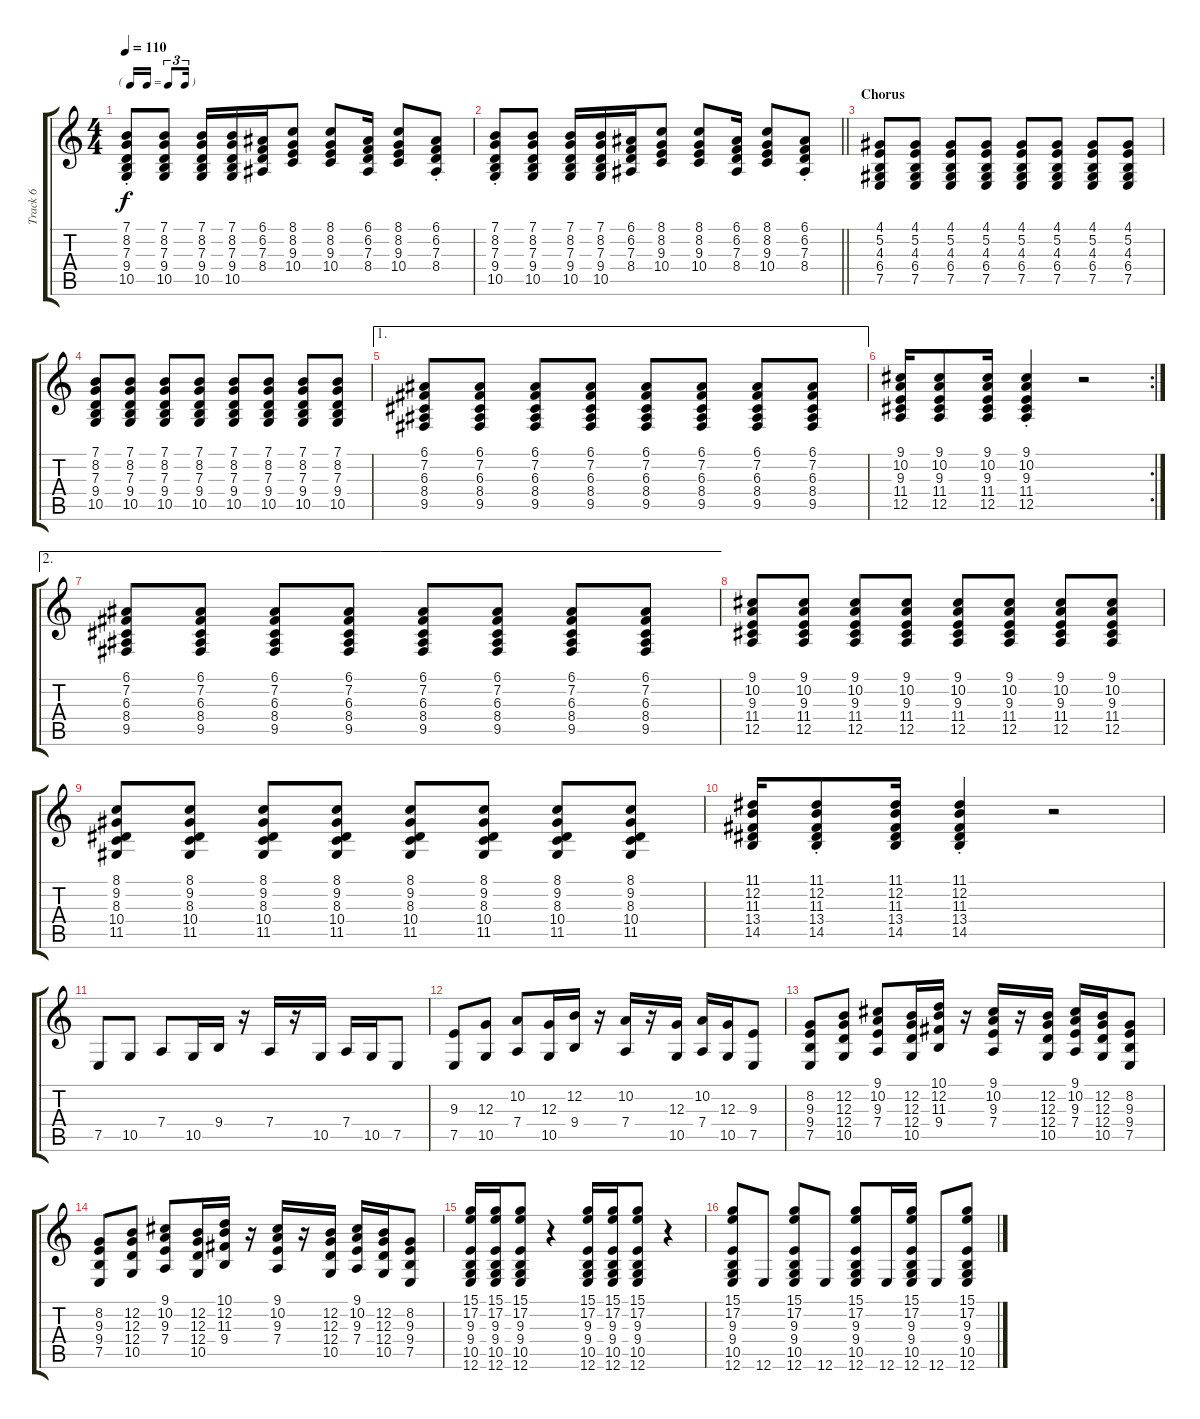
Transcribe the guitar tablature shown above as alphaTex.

\track ("Track 6" "Track 6") {instrument drawbarorgan}
\staff {score tabs}
\tuning (E4 B3 G3 D3 A2 E2) {hide}
\ts (4 4)
\tf triplet16th
\tempo 110
\clef g2
\ks c
(7.1 8.2 7.3{st} 9.4 10.5).8{dy f} (7.1 8.2 7.3 9.4 10.5).8 (7.1 8.2 7.3 9.4 10.5).16 (7.1 8.2 7.3 9.4 10.5).16 (6.1 6.2 7.3 8.4).16 (8.1 8.2 9.3 10.4).8 (8.1 8.2 9.3 10.4).8 (6.1 6.2 7.3 8.4).16 (8.1 8.2 9.3 10.4).8 (6.1 6.2 7.3 8.4{st}).8 |
\barLineRight lightlight
(7.1 8.2 7.3{st} 9.4 10.5).8 (7.1 8.2 7.3 9.4 10.5).8 (7.1 8.2 7.3 9.4 10.5).16 (7.1 8.2 7.3 9.4 10.5).16 (6.1 6.2 7.3 8.4).16 (8.1 8.2 9.3 10.4).8 (8.1 8.2 9.3 10.4).8 (6.1 6.2 7.3 8.4).16 (8.1 8.2 9.3 10.4).8 (6.1 6.2 7.3 8.4{st}).8 |
\section ("" "Chorus")
(4.1 5.2 4.3 6.4 7.5).8 (4.1 5.2 4.3 6.4 7.5).8 (4.1 5.2 4.3 6.4 7.5).8 (4.1 5.2 4.3 6.4 7.5).8 (4.1 5.2 4.3 6.4 7.5).8 (4.1 5.2 4.3 6.4 7.5).8 (4.1 5.2 4.3 6.4 7.5).8 (4.1 5.2 4.3 6.4 7.5).8 |
(7.1 8.2 7.3 9.4 10.5).8 (7.1 8.2 7.3 9.4 10.5).8 (7.1 8.2 7.3 9.4 10.5).8 (7.1 8.2 7.3 9.4 10.5).8 (7.1 8.2 7.3 9.4 10.5).8 (7.1 8.2 7.3 9.4 10.5).8 (7.1 8.2 7.3 9.4 10.5).8 (7.1 8.2 7.3 9.4 10.5).8 |
\ae 1
(6.1 7.2 6.3 8.4 9.5).8 (6.1 7.2 6.3 8.4 9.5).8 (6.1 7.2 6.3 8.4 9.5).8 (6.1 7.2 6.3 8.4 9.5).8 (6.1 7.2 6.3 8.4 9.5).8 (6.1 7.2 6.3 8.4 9.5).8 (6.1 7.2 6.3 8.4 9.5).8 (6.1 7.2 6.3 8.4 9.5).8 |
\rc 2
(9.1 10.2 9.3 11.4 12.5).16 (9.1 10.2 9.3 11.4 12.5).8 (9.1 10.2 9.3 11.4 12.5).16 (9.1{st} 10.2 9.3 11.4 12.5).4 r.2 |
\ae 2
(6.1 7.2 6.3 8.4 9.5).8 (6.1 7.2 6.3 8.4 9.5).8 (6.1 7.2 6.3 8.4 9.5).8 (6.1 7.2 6.3 8.4 9.5).8 (6.1 7.2 6.3 8.4 9.5).8 (6.1 7.2 6.3 8.4 9.5).8 (6.1 7.2 6.3 8.4 9.5).8 (6.1 7.2 6.3 8.4 9.5).8 |
(9.1 10.2 9.3 11.4 12.5).8 (9.1 10.2 9.3 11.4 12.5).8 (9.1 10.2 9.3 11.4 12.5).8 (9.1 10.2 9.3 11.4 12.5).8 (9.1 10.2 9.3 11.4 12.5).8 (9.1 10.2 9.3 11.4 12.5).8 (9.1 10.2 9.3 11.4 12.5).8 (9.1 10.2 9.3 11.4 12.5).8 |
(8.1 9.2 8.3 10.4 11.5).8 (8.1 9.2 8.3 10.4 11.5).8 (8.1 9.2 8.3 10.4 11.5).8 (8.1 9.2 8.3 10.4 11.5).8 (8.1 9.2 8.3 10.4 11.5).8 (8.1 9.2 8.3 10.4 11.5).8 (8.1 9.2 8.3 10.4 11.5).8 (8.1 9.2 8.3 10.4 11.5).8 |
(11.1 12.2 11.3 13.4 14.5).16 (11.1{st} 12.2{st} 11.3{st} 13.4{st} 14.5{st}).8 (11.1 12.2 11.3 13.4 14.5).16 (11.1{st} 12.2{st} 11.3{st} 13.4{st} 14.5{st}).4 r.2 |
7.5.8 10.5.8 7.4.8 10.5.16 9.4.16 r.16 7.4.16 r.16 10.5.16 7.4.16 10.5.16 7.5.8 |
(9.3 7.5).8 (12.3 10.5).8 (10.2 7.4).8 (12.3 10.5).16 (12.2 9.4).16 r.16 (10.2 7.4).16 r.16 (12.3 10.5).16 (10.2 7.4).16 (12.3 10.5).16 (9.3 7.5).8 |
(8.2 9.3 9.4 7.5).8 (12.2 12.3 12.4 10.5).8 (9.1 10.2 9.3 7.4).8 (12.2 12.3 12.4 10.5).16 (10.1 12.2 11.3 9.4).16 r.16 (9.1 10.2 9.3 7.4).16 r.16 (12.2 12.3 12.4 10.5).16 (9.1 10.2 9.3 7.4).16 (12.2 12.3 12.4 10.5).16 (8.2 9.3 9.4 7.5).8 |
(8.2 9.3 9.4 7.5).8 (12.2 12.3 12.4 10.5).8 (9.1 10.2 9.3 7.4).8 (12.2 12.3 12.4 10.5).16 (10.1 12.2 11.3 9.4).16 r.16 (9.1 10.2 9.3 7.4).16 r.16 (12.2 12.3 12.4 10.5).16 (9.1 10.2 9.3 7.4).16 (12.2 12.3 12.4 10.5).16 (8.2 9.3 9.4 7.5).8 |
(15.1 17.2 9.3 9.4 10.5 12.6).16 (15.1 17.2 9.3 9.4 10.5 12.6).16 (15.1 17.2 9.3 9.4 10.5 12.6).8 r.4 (15.1 17.2 9.3 9.4 10.5 12.6).16 (15.1 17.2 9.3 9.4 10.5 12.6).16 (15.1 17.2 9.3 9.4 10.5 12.6).8 r.4 |
(15.1 17.2 9.3 9.4 10.5 12.6).8 12.6.8 (15.1 17.2 9.3 9.4 10.5 12.6).8 12.6.8 (15.1 17.2 9.3 9.4 10.5 12.6).8 12.6.16 (15.1 17.2 9.3 9.4 10.5 12.6).16 12.6.8 (15.1 17.2 9.3 9.4 10.5 12.6).8
